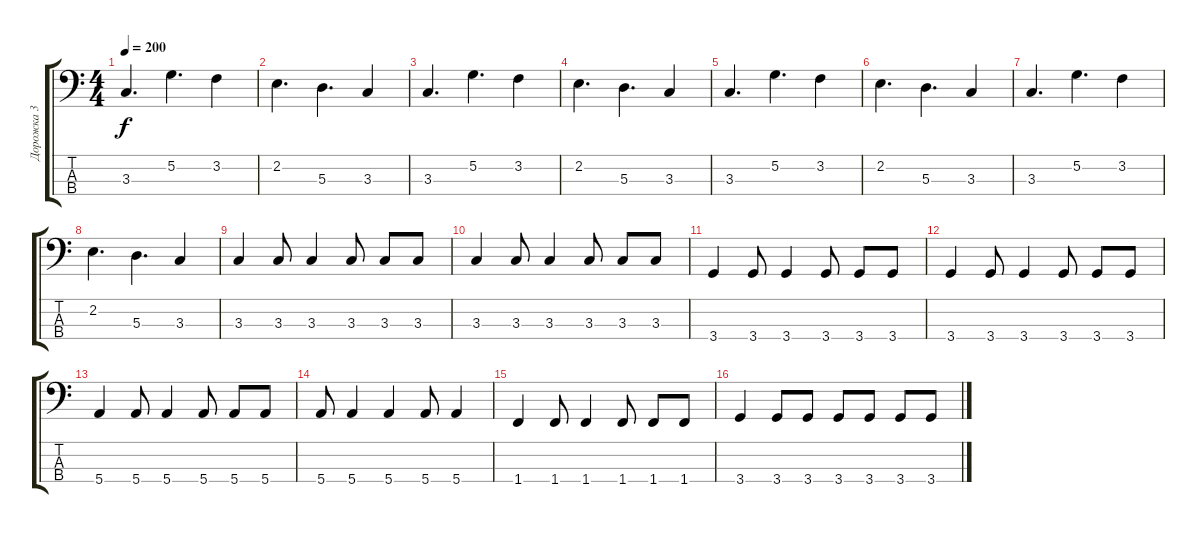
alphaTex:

\track ("Дорожка 3" "Дорожка 3") {instrument electricbassfinger}
\staff {score tabs}
\tuning (G2 D2 A1 E1) {hide}
\ts (4 4)
\tempo 200
\clef f4
\ks c
3.3.4{d dy f} 5.2.4{d} 3.2.4 |
2.2.4{d} 5.3.4{d} 3.3.4 |
3.3.4{d} 5.2.4{d} 3.2.4 |
2.2.4{d} 5.3.4{d} 3.3.4 |
3.3.4{d} 5.2.4{d} 3.2.4 |
2.2.4{d} 5.3.4{d} 3.3.4 |
3.3.4{d} 5.2.4{d} 3.2.4 |
2.2.4{d} 5.3.4{d} 3.3.4 |
3.3.4 3.3.8 3.3.4 3.3.8 3.3.8 3.3.8 |
3.3.4 3.3.8 3.3.4 3.3.8 3.3.8 3.3.8 |
3.4.4 3.4.8 3.4.4 3.4.8 3.4.8 3.4.8 |
3.4.4 3.4.8 3.4.4 3.4.8 3.4.8 3.4.8 |
5.4.4 5.4.8 5.4.4 5.4.8 5.4.8 5.4.8 |
5.4.8 5.4.4 5.4.4 5.4.8 5.4.4 |
1.4.4 1.4.8 1.4.4 1.4.8 1.4.8 1.4.8 |
3.4.4 3.4.8 3.4.8 3.4.8 3.4.8 3.4.8 3.4.8
